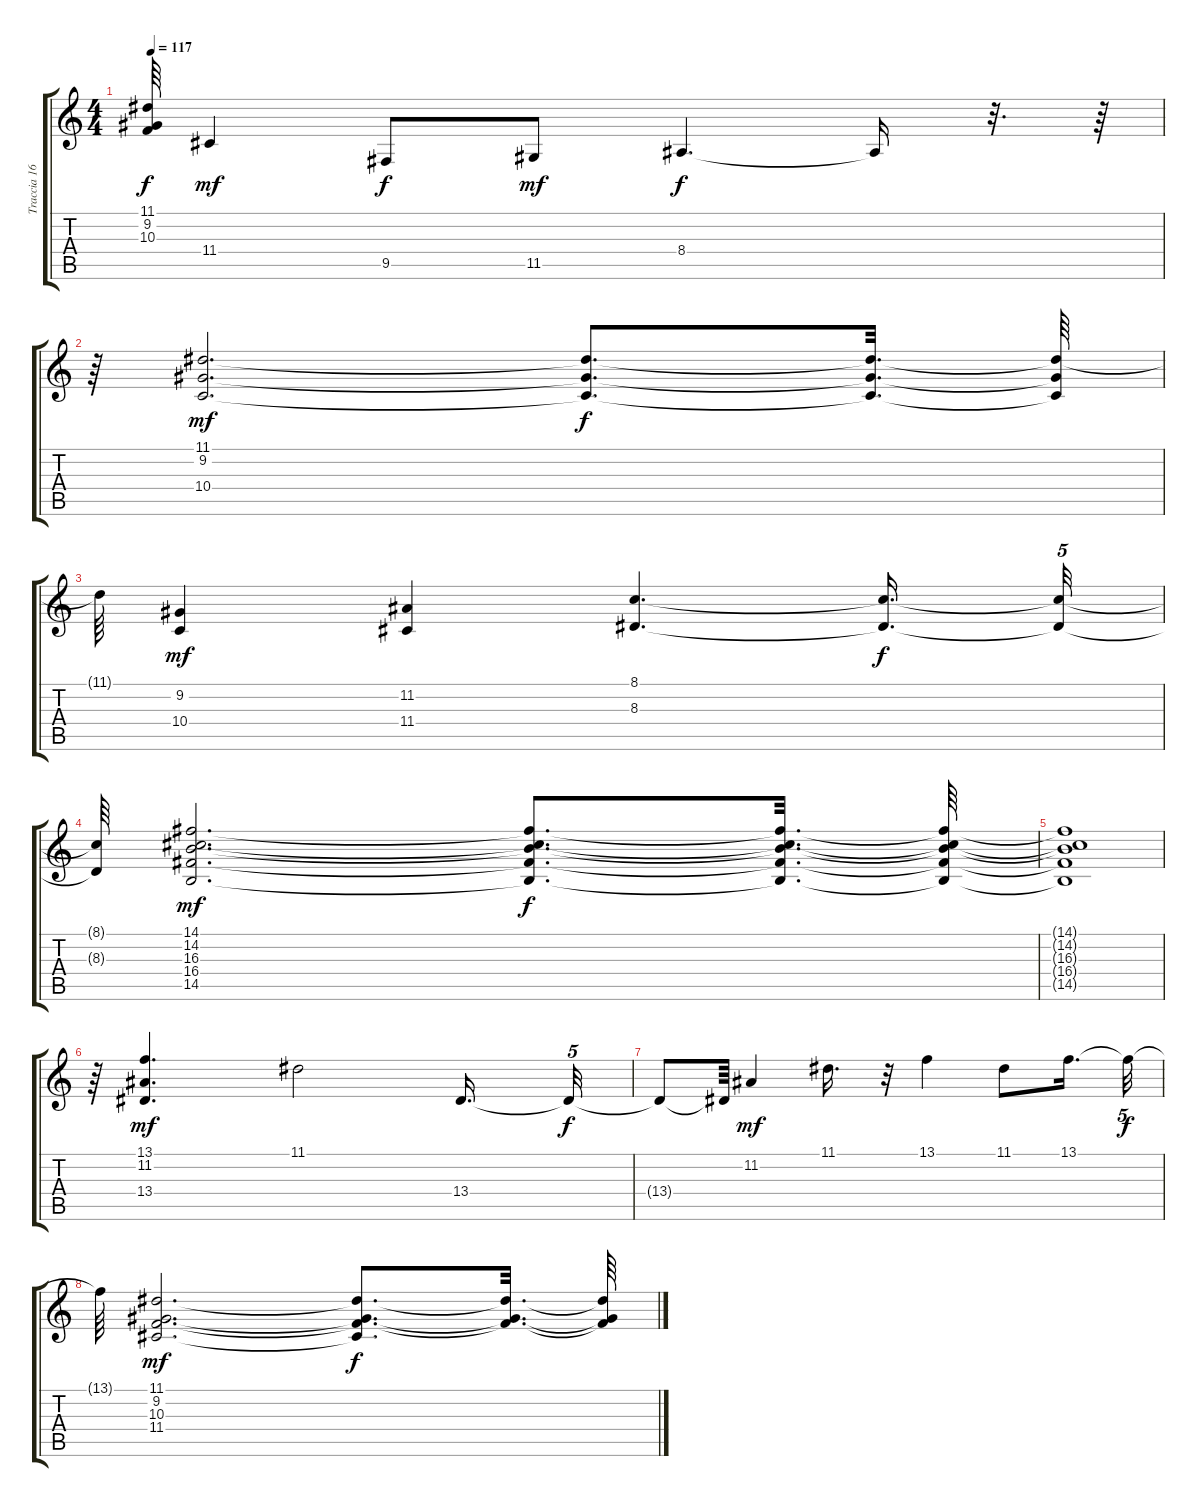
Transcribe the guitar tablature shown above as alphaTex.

\track ("Traccia 16" "Traccia 16") {instrument electricpiano1}
\staff {score tabs}
\tuning (E4 B3 G3 D3 A2 E2) {hide}
\ts (4 4)
\tempo 117
\clef g2
\ks c
(11.1{t} 9.2{t} 10.3{t}).64{dy f} 11.4.4{dy mf} 9.5.8{dy f} 11.5.8{dy mf} 8.4.4{d dy f} 8.4{t}.16 r.32{d} r.64 |
r.64 (11.1 9.2 10.4).2{d dy mf} (11.1{t} 9.2{t} 10.4{t}).8{d dy f} (11.1{t} 9.2{t} 10.4{t}).32{d} (11.1{t} 9.2{t} 10.4{t}).64 |
11.1{t}.64 (9.2 10.4).4{dy mf} (11.2 11.4).4 (8.1 8.3).4{d} (8.1{t} 8.3{t}).16{d dy f} (8.1{t} 8.3{t}).32{tu (5 4)} |
(8.1{t} 8.3{t}).64 (14.1 14.2 16.3 16.4 14.5).2{d dy mf} (14.1{t} 14.2{t} 16.3{t} 16.4{t} 14.5{t}).8{d dy f} (14.1{t} 14.2{t} 16.3{t} 16.4{t} 14.5{t}).32{d} (14.1{t} 14.2{t} 16.3{t} 16.4{t} 14.5{t}).64 |
(14.1{t} 14.2{t} 16.3{t} 16.4{t} 14.5{t}).1 |
r.64 (13.1 11.2 13.4).4{d dy mf} 11.1.2 13.4.16{d} 13.4{t}.32{tu (5 4) dy f} |
13.4{t}.8 13.4{t}.64 11.2.4{dy mf} 11.1.16{d} r.32 13.1.4 11.1.8 13.1.16{d} 13.1{t}.32{tu (5 4) dy f} |
13.1{t}.64 (11.1 9.2 10.3 11.4).2{d dy mf} (11.1{t} 9.2{t} 10.3{t} 11.4{t}).8{d dy f} (11.1{t} 9.2{t} 10.3{t}).32{d} (11.1{t} 9.2{t} 10.3{t}).64
